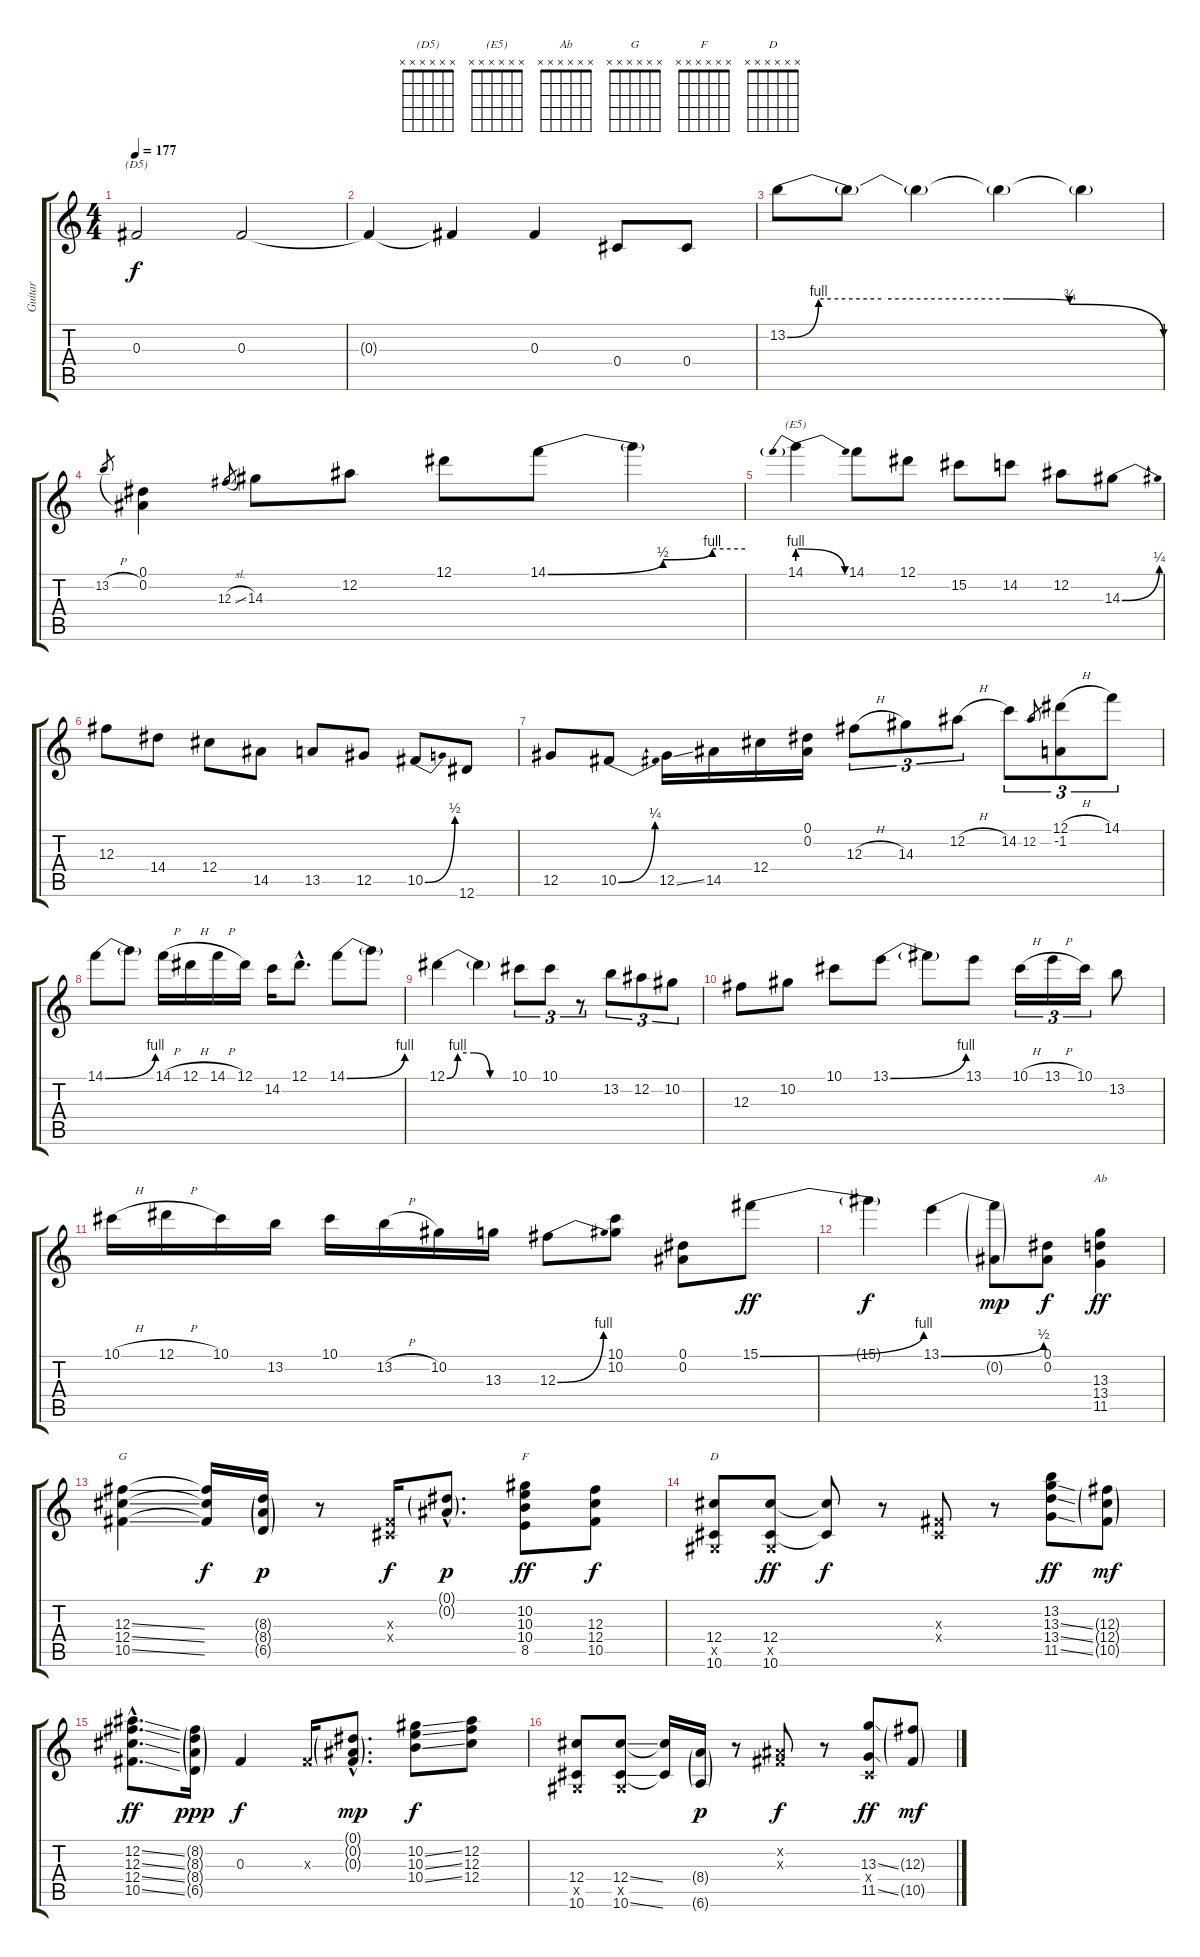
\track ("Guitar" "Guitar") {instrument overdrivenguitar}
\staff {score tabs}
\tuning (Eb4 Bb3 Gb3 Db3 Ab2 Eb2) {hide}
\chord ("(D5)" x x x x x x) {firstfret 0}
\chord ("(E5)" x x x x x x) {firstfret 0}
\chord ("Ab" x x x x x x) {firstfret 0}
\chord ("G" x x x x x x) {firstfret 0}
\chord ("F" x x x x x x) {firstfret 0}
\chord ("D" x x x x x x) {firstfret 0}
\ts (4 4)
\tempo 177
\clef g2
\ks c
0.3{t}.2{ch "(D5)" dy f} 0.3.2 |
0.3{t}.4 0.3{t}.4 0.3.4 0.4.8 0.4.8 |
13.2{be (custom 0 0 5 4 15 4 35 4 45 3 60 0)}.8 13.2{t}.8 13.2{t}.4 13.2{t}.4 13.2{t}.4 |
13.2{h}.8{gr} (0.1 0.2).4 12.3{sl}.8{gr} 14.3.8 12.2.8 12.1.8 14.1{be (custom 0 0 35 2 50 4 60 4)}.8 14.1{t}.4 |
14.1{be (prebendrelease 0 4 60 0)}.4{ch "(E5)"} 14.1.8 12.1.8 15.2.8 14.2.8 12.2.8 14.3{be (bend 0 0 60 1)}.8 |
12.3.8 14.4.8 12.4.8 14.5.8 13.5.8 12.5.8 10.5{be (bend 0 0 60 2)}.8 12.6.8 |
12.5.8 10.5{be (bend 0 0 60 1)}.8 12.5{ss}.16 14.5.16 12.4.16 (0.1 0.2).16 12.3{h}.8{tu (3 2)} 14.3.8{tu (3 2)} 12.2{h}.8{tu (3 2)} 14.2.8{tu (3 2)} 12.2.8{gr} (12.1{h} -1.2).8{tu (3 2)} 14.1.8{tu (3 2)} |
14.1{be (bend 0 0 60 4)}.8 14.1{t}.8 14.1{h}.16 12.1{h}.16 14.1{h}.16 12.1.16 14.2.16 12.1{hac}.8{d} 14.1{be (bend 0 0 60 4)}.8 14.1{t}.8 |
12.1{be (custom 0 0 10 4 25 4 40 0 60 0)}.4 12.1{t}.4 10.1.8{tu (3 2)} 10.1.8{tu (3 2)} r.8{tu (3 2)} 13.2.8{tu (3 2)} 12.2.8{tu (3 2)} 10.2.8{tu (3 2)} |
12.3.8 10.2.8 10.1.8 13.1{be (bend 0 0 60 4)}.8 13.1{t}.8 13.1.8 10.1{h}.16{tu (3 2)} 13.1{h}.16{tu (3 2)} 10.1.16{tu (3 2)} 13.2.8 |
10.1{h}.16 12.1{h}.16 10.1.16 13.2.16 10.1.16 13.2{h}.16 10.2.16 13.3.16 12.3{be (bend 0 0 60 4)}.8 (10.1 10.2).8 (0.1 0.2).8 15.1{be (bend 0 0 60 4)}.8{dy ff} |
15.1{t}.4{dy f} 13.1{be (bend 0 0 60 2)}.4 (13.1{t} 0.2{g}).8{dy mp} (0.1 0.2).8{dy f} (13.3 13.4 11.5).4{ch "Ab" dy ff} |
(12.3{ss} 12.4{ss} 10.5{ss}).4{ch "G"} (12.3{t} 12.4{t} 10.5{t}).16{dy f} (8.3{g} 8.4{g} 6.5{g}).16{dy p} r.8 (0.3{x} 0.4{x}).16{dy f} (0.1{g hac} 0.2{g hac}).8{d dy p} (10.2 10.3 10.4 8.5).8{ch "F" dy ff} (12.3 12.4 10.5).8{dy f} |
(12.4 0.5{x} 10.6).8{ch "D"} (12.4 0.5{x} 10.6).8{dy ff} (12.4{t} 10.6{t}).8{dy f} r.8 (0.3{x} 0.4{x}).8 r.8 (13.2 13.3{ss} 13.4{ss} 11.5{ss}).8{dy ff} (12.3{g} 12.4{g} 10.5{g}).8{dy mf} |
(12.2{ss hac} 12.3{ss hac} 12.4{ss hac} 10.5{ss hac}).8{d dy ff} (8.2{g} 8.3{g} 8.4{g} 6.5{g}).16{dy ppp} 0.3.4{dy f} 0.3{x}.16 (0.1{g hac} 0.2{g hac} 0.3{g hac}).8{d dy mp} (10.2{ss} 10.3{ss} 10.4{ss}).8{dy f} (12.2 12.3 12.4).8 |
(12.4 0.5{x} 10.6).8 (12.4{ss} 0.5{x} 10.6{ss}).8 (12.4{t} 10.6{t}).16 (8.4{g} 6.6{g}).16{dy p} r.8 (0.2{x} 0.3{x}).8{dy f} r.8 (13.3{ss} 0.4{x} 11.5{ss}).8{dy ff} (12.3{g} 10.5{g}).8{dy mf}
